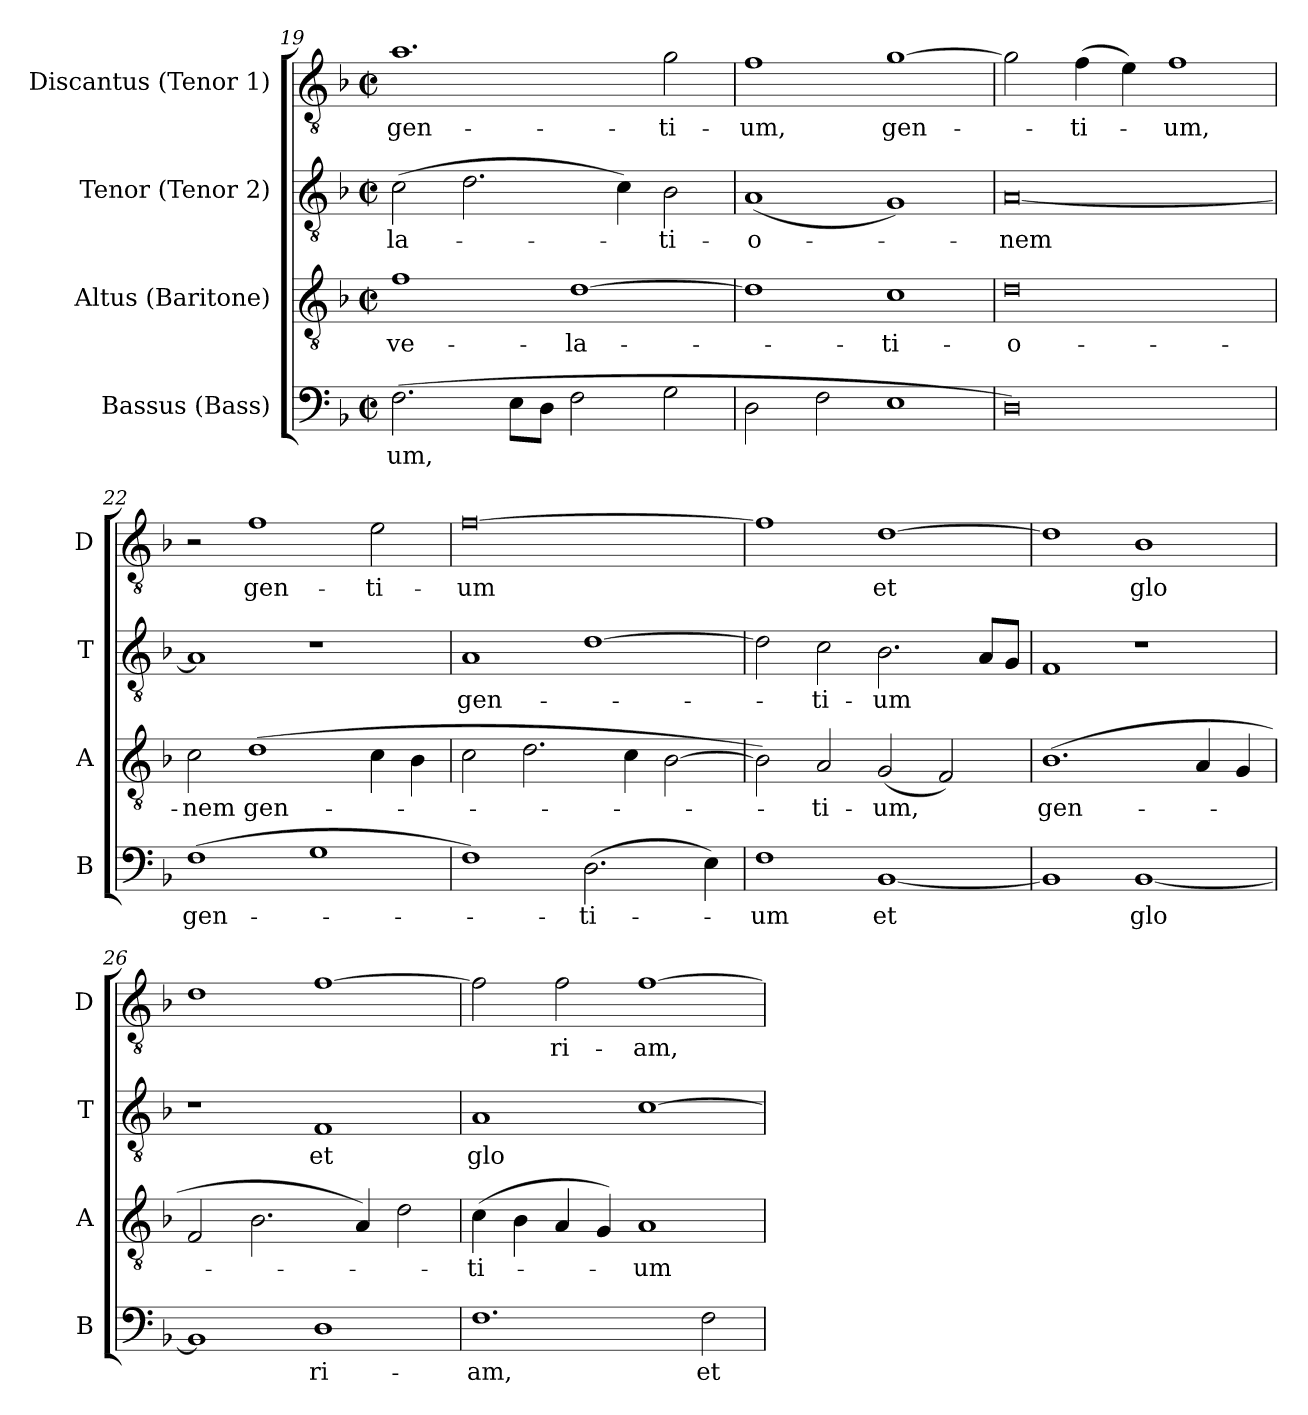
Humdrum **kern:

**kern	**text	**kern	**text	**kern	**text	**kern	**text
*part4	*part4	*part3	*part3	*part2	*part2	*part1	*part1
*staff4	*staff4	*staff3	*staff3	*staff2	*staff2	*staff1	*staff1
*I"Bassus (Bass)	*	*I"Altus (Baritone)	*	*I"Tenor (Tenor 2)	*	*I"Discantus (Tenor 1)	*
*I'B	*	*I'A	*	*I'T	*	*I'D	*
*clefF4	*	*clefGv2	*	*clefGv2	*	*clefGv2	*
*k[b-]	*	*k[b-]	*	*k[b-]	*	*k[b-]	*
*F:	*	*F:	*	*F:	*	*F:	*
*M2/2	*	*M2/2	*	*M2/2	*	*M2/2	*
*met(c|)	*	*met(c|)	*	*met(c|)	*	*met(c|)	*
=19	=19	=19	=19	=19	=19	=19	=19
!	!LO:LY:b	!	!LO:LY:b	!	!LO:LY:b	!	!LO:LY:b
(>2.F\	-um,	1f	-ve-	(>2c\	-la-	1.a	gen-
.	.	.	.	2.d\	.	.	.
8E\L	.	.	.	.	.	.	.
8D\J	.	.	.	.	.	.	.
!	!	!	!LO:LY:b	!	!	!	!
2F\	.	[1d	-la-	.	.	.	.
.	.	.	.	4c\)	.	.	.
!	!	!	!	!	!LO:LY:b	!	!LO:LY:b
2G\	.	.	.	2B-\	-ti-	2g\	-ti-
=20	=20	=20	=20	=20	=20	=20	=20
!	!	!	!	!	!LO:LY:b	!	!LO:LY:b
2D\	.	1d]	.	(<1A	-o-	1f	-um,
2F\	.	.	.	.	.	.	.
!	!	!	!LO:LY:b	!	!	!	!LO:LY:b
1E	.	1c	-ti-	1G)	.	[1g	gen-
!!LO:LB:g=z
=21	=21	=21	=21	=21	=21	=21	=21
!	!	!	!LO:LY:b	!	!LO:LY:b	!	!
0D)	.	0d	-o-	[0A	-nem	2g\]	.
!	!	!	!	!	!	!	!LO:LY:b
.	.	.	.	.	.	(>4f\	-ti-
.	.	.	.	.	.	4e\)	.
!	!	!	!	!	!	!	!LO:LY:b
.	.	.	.	.	.	1f	-um,
=22	=22	=22	=22	=22	=22	=22	=22
!	!LO:LY:b	!	!LO:LY:b	!	!	!	!
(<1F	gen-	2c\	-nem	1A]	.	2r	.
!	!	!	!LO:LY:b	!	!	!	!LO:LY:b
.	.	(>1d	gen-	.	.	1f	gen-
1G	.	.	.	1r	.	.	.
!	!	!	!	!	!	!	!LO:LY:b
.	.	4c\	.	.	.	2e\	-ti-
.	.	4B-\	.	.	.	.	.
=23	=23	=23	=23	=23	=23	=23	=23
!	!	!	!	!	!LO:LY:b	!	!LO:LY:b
1F)	.	2c\	.	1A	gen-	[0f	-um
.	.	2.d\	.	.	.	.	.
!	!LO:LY:b	!	!	!	!	!	!
(>2.D\	-ti-	.	.	[1d	.	.	.
.	.	4c\	.	.	.	.	.
.	.	[2B-\	.	.	.	.	.
4E\)	.	.	.	.	.	.	.
=24	=24	=24	=24	=24	=24	=24	=24
!	!LO:LY:b	!	!	!	!	!	!
1F	-um	2B-\])	.	2d\]	.	1f]	.
!	!	!	!LO:LY:b	!	!LO:LY:b	!	!
.	.	2A/	-ti-	2c\	-ti-	.	.
!	!LO:LY:b	!	!LO:LY:b	!	!LO:LY:b	!	!LO:LY:b
[1BB-	et	(<2G/	-um,	2.B-\	-um	[1d	et
.	.	2F/)	.	.	.	.	.
.	.	.	.	8A/L	.	.	.
.	.	.	.	8G/J	.	.	.
=25	=25	=25	=25	=25	=25	=25	=25
!	!	!	!LO:LY:b	!	!	!	!
1BB-]	.	(>1.B-	gen-	1F	.	1d]	.
!	!LO:LY:b	!	!	!	!	!	!LO:LY:b
[1BB-	glo	.	.	1r	.	1B-	glo
.	.	4A/	.	.	.	.	.
.	.	4G/	.	.	.	.	.
!!LO:LB:g=z
=26	=26	=26	=26	=26	=26	=26	=26
1BB-]	.	2F/	.	1r	.	1d	.
.	.	2.B-\	.	.	.	.	.
!	!LO:LY:b	!	!	!	!LO:LY:b	!	!
1D	ri-	.	.	1F	et	[1f	.
.	.	4A/)	.	.	.	.	.
.	.	2d\	.	.	.	.	.
=27	=27	=27	=27	=27	=27	=27	=27
!	!LO:LY:b	!	!LO:LY:b	!	!LO:LY:b	!	!
1.F	-am,	(>4c\	-ti-	1A	glo	2f\]	.
.	.	4B-\	.	.	.	.	.
!	!	!	!	!	!	!	!LO:LY:b
.	.	4A/	.	.	.	2f\	ri-
.	.	4G/)	.	.	.	.	.
!	!	!	!LO:LY:b	!	!	!	!LO:LY:b
.	.	1A	-um	[1c	.	[1f	-am,
!	!LO:LY:b	!	!	!	!	!	!
2F\	et	.	.	.	.	.	.
=	=	=	=	=	=	=	=
*-	*-	*-	*-	*-	*-	*-	*-
